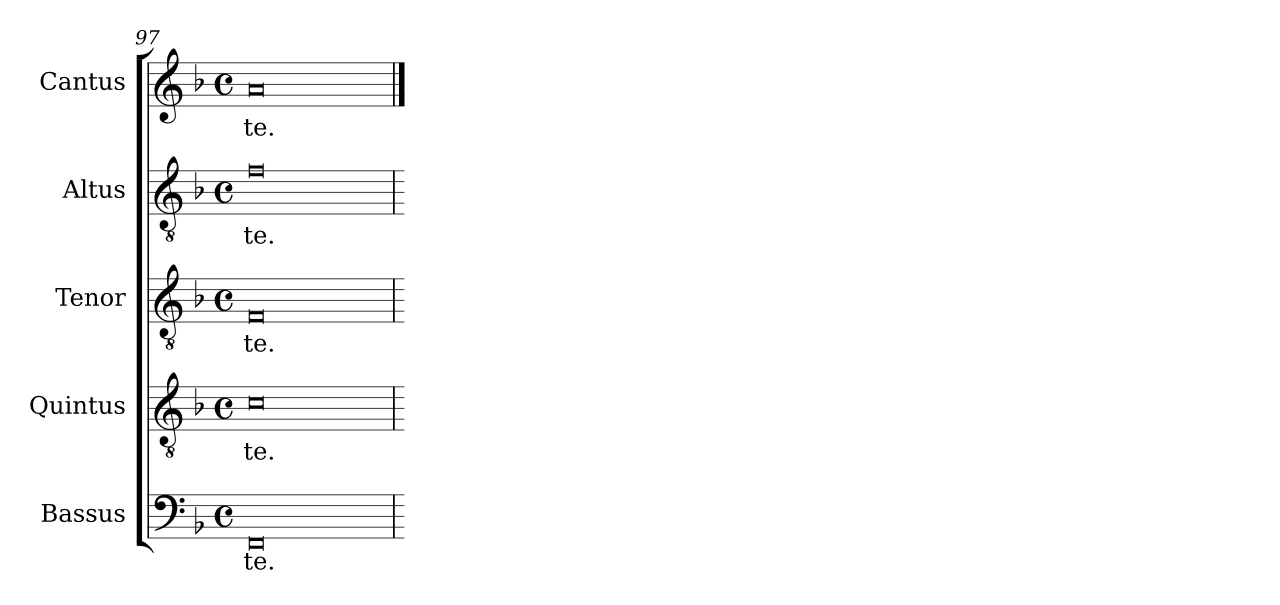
**kern	**text	**kern	**text	**kern	**text	**kern	**text	**kern	**text
*part5	*part5	*part4	*part4	*part3	*part3	*part2	*part2	*part1	*part1
*staff5	*staff5	*staff4	*staff4	*staff3	*staff3	*staff2	*staff2	*staff1	*staff1
*I"Bassus	*	*I"Quintus	*	*I"Tenor	*	*I"Altus	*	*I"Cantus	*
*clefF4	*	*clefGv2	*	*clefGv2	*	*clefGv2	*	*clefG2	*
*k[b-]	*	*k[b-]	*	*k[b-]	*	*k[b-]	*	*k[b-]	*
*F:	*	*F:	*	*F:	*	*F:	*	*F:	*
*M4/4	*	*M4/4	*	*M4/4	*	*M4/4	*	*M4/4	*
*met(c)	*	*met(c)	*	*met(c)	*	*met(c)	*	*met(c)	*
=97	=97	=97	=97	=97	=97	=97	=97	=97	=97
!	!LO:LY:b:cj	!	!LO:LY:b:cj	!	!LO:LY:b:cj	!	!LO:LY:b:cj	!	!LO:LY:b:cj
0FF	-te.	0c	te.	0F	te.	0f	te.	0a	te.
=	==	=	==	=	==	=	==	==	==
*-	*-	*-	*-	*-	*-	*-	*-	*-	*-
